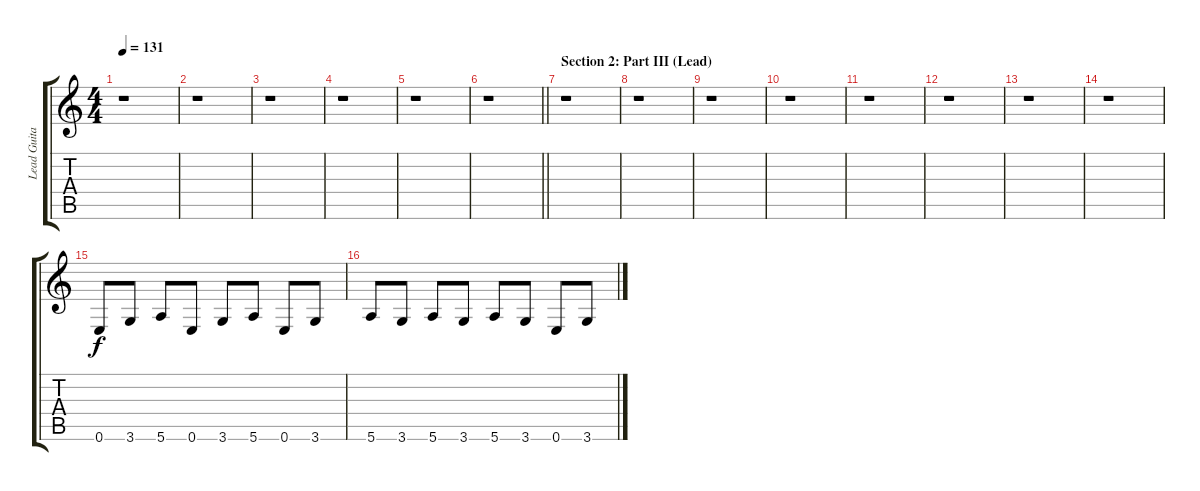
\track ("Lead Guitar 1 (Distortion w/Octaver)" "Lead Guita") {instrument overdrivenguitar}
\staff {score tabs}
\tuning (E4 B3 G3 D3 A2 E2) {hide}
\ts (4 4)
\tempo 131
\clef g2
\ks c
r.1{dy f} |
r.1 |
r.1 |
r.1 |
r.1 |
\barLineRight lightlight
r.1 |
\section ("" "Section 2: Part III (Lead)")
r.1 |
r.1 |
r.1 |
r.1 |
r.1 |
r.1 |
r.1 |
r.1 |
0.6.8 3.6.8 5.6.8 0.6.8 3.6.8 5.6.8 0.6.8 3.6.8 |
5.6.8 3.6.8 5.6.8 3.6.8 5.6.8 3.6.8 0.6.8 3.6.8
